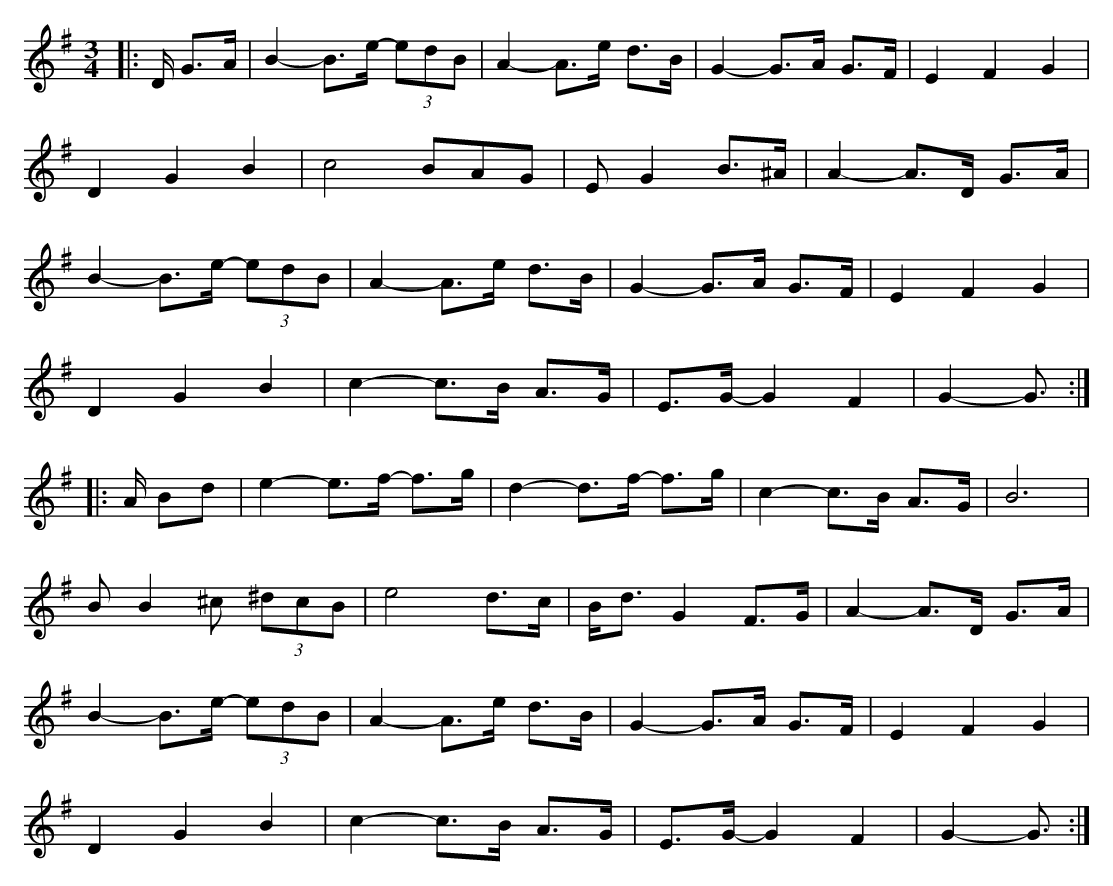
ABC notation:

X:1
M:3/4
K:G
|:D/ G>A|B2- B>e- (3edB|A2- A>e d>B|G2- G>A G>F|E2 F2 G2|
D2 G2 B2|c4 BAG | E G2 B>^A|A2- A>D G>A|
B2- B>e- (3edB|A2- A>e d>B|G2- G>A G>F|E2 F2 G2|
D2 G2 B2|c2- c>B A>G|E>G- G2 F2|G2- G3/2:|
|:A/ Bd|e2- e>f- f>g|d2- d>f- f>g|c2- c>B A>G|B6|
BB2 ^c (3^dcB|e4 d>c|B<d G2 F>G|A2- A>D G>A|
B2- B>e- (3edB|A2- A>e d>B|G2- G>A G>F|E2 F2 G2|
D2 G2 B2|c2- c>B A>G|E>G- G2 F2|G2- G3/2:|
